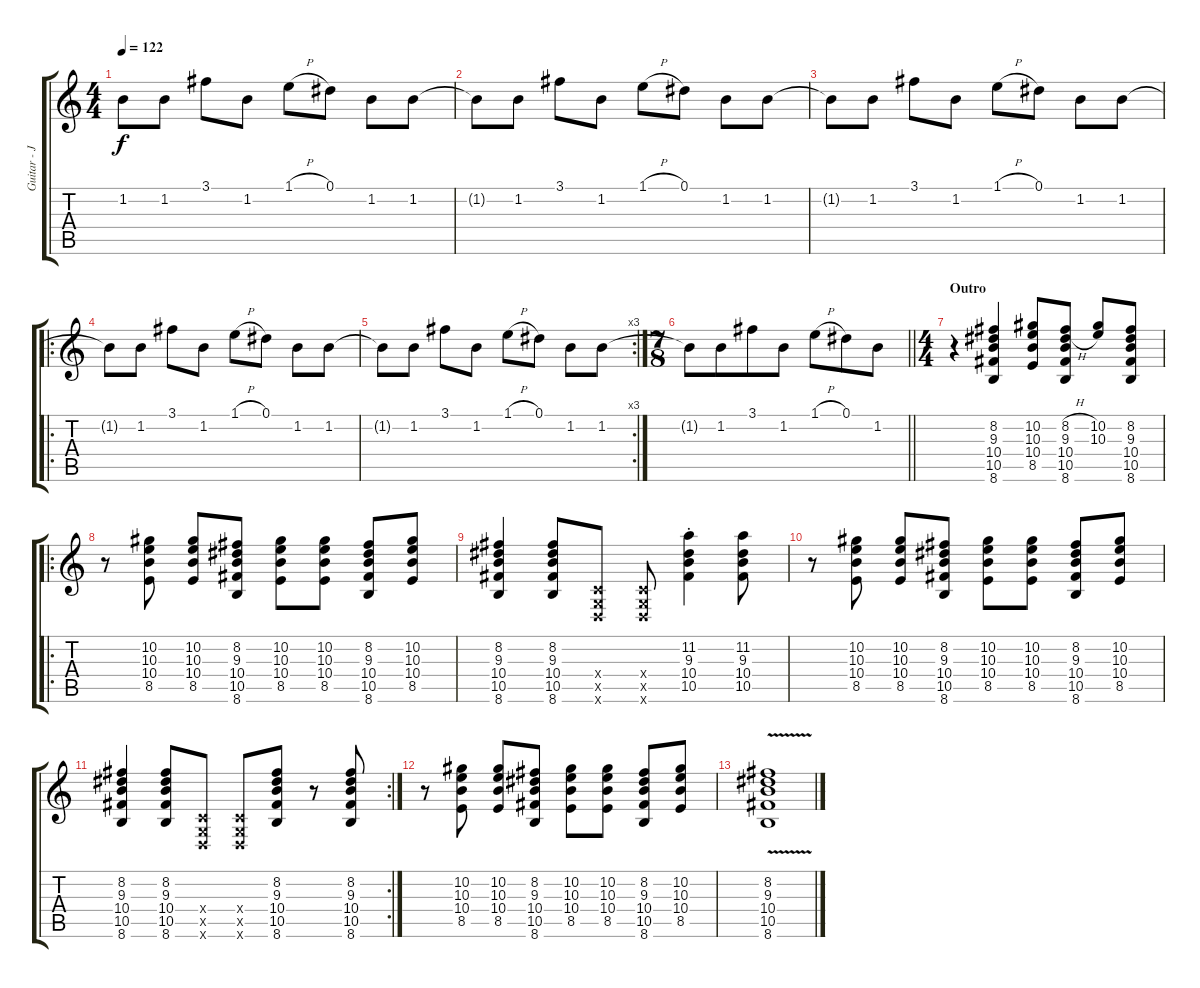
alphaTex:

\track ("Guitar - John Squire" "Guitar - J") {instrument distortionguitar}
\staff {score tabs}
\tuning (Eb4 Bb3 Gb3 Db3 Ab2 Eb2) {hide}
\ts (4 4)
\tempo 122
\clef g2
\ks c
1.2{t}.8{dy f} 1.2.8 3.1.8 1.2.8 1.1{h}.8 0.1.8 1.2.8 1.2.8 |
1.2{t}.8 1.2.8 3.1.8 1.2.8 1.1{h}.8 0.1.8 1.2.8 1.2.8 |
1.2{t}.8 1.2.8 3.1.8 1.2.8 1.1{h}.8 0.1.8 1.2.8 1.2.8 |
\ro
1.2{t}.8 1.2.8 3.1.8 1.2.8 1.1{h}.8 0.1.8 1.2.8 1.2.8 |
\rc 3
1.2{t}.8 1.2.8 3.1.8 1.2.8 1.1{h}.8 0.1.8 1.2.8 1.2.8 |
\ts (7 8)
\barLineRight lightlight
1.2{t}.8 1.2.8 3.1.8 1.2.8 1.1{h}.8 0.1.8 1.2.8 |
\ts (4 4)
\section ("" "Outro")
r.4 (8.2 9.3 10.4 10.5 8.6).4 (10.2 10.3 10.4 8.5).8 (8.2{h} 9.3{h} 10.4 10.5 8.6).8 (10.2 10.3).8 (8.2 9.3 10.4 10.5 8.6).8 |
\ro
r.8 (10.2 10.3 10.4 8.5).8 (10.2 10.3 10.4 8.5).8 (8.2 9.3 10.4 10.5 8.6).8 (10.2 10.3 10.4 8.5).8 (10.2 10.3 10.4 8.5).8 (8.2 9.3 10.4 10.5 8.6).8 (10.2 10.3 10.4 8.5).8 |
(8.2 9.3 10.4 10.5 8.6).4 (8.2 9.3 10.4 10.5 8.6).8 (-1.4{x} -1.5{x} -1.6{x}).8 (-1.4{x} -1.5{x} -1.6{x}).8 (11.2{st} 9.3{st} 10.4{st} 10.5{st}).4 (11.2 9.3 10.4 10.5).8 |
r.8 (10.2 10.3 10.4 8.5).8 (10.2 10.3 10.4 8.5).8 (8.2 9.3 10.4 10.5 8.6).8 (10.2 10.3 10.4 8.5).8 (10.2 10.3 10.4 8.5).8 (8.2 9.3 10.4 10.5 8.6).8 (10.2 10.3 10.4 8.5).8 |
\rc 2
(8.2 9.3 10.4 10.5 8.6).4 (8.2 9.3 10.4 10.5 8.6).8 (-1.4{x} -1.5{x} -1.6{x}).8 (-1.4{x} -1.5{x} -1.6{x}).8 (8.2 9.3 10.4 10.5 8.6).8 r.8 (8.2 9.3 10.4 10.5 8.6).8 |
r.8 (10.2 10.3 10.4 8.5).8 (10.2 10.3 10.4 8.5).8 (8.2 9.3 10.4 10.5 8.6).8 (10.2 10.3 10.4 8.5).8 (10.2 10.3 10.4 8.5).8 (8.2 9.3 10.4 10.5 8.6).8 (10.2 10.3 10.4 8.5).8 |
(8.2{v} 9.3{v} 10.4{v} 10.5{v} 8.6{v}).1
